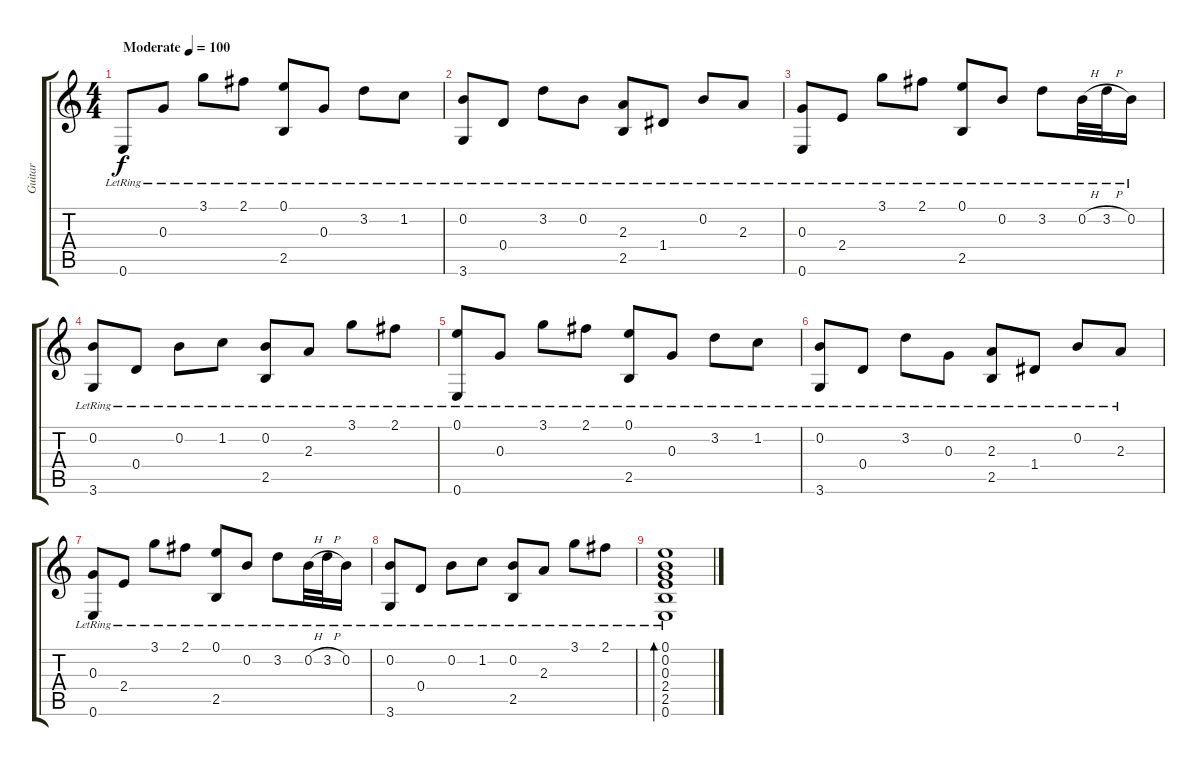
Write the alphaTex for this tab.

\track ("Guitar" "Guitar") {instrument acousticguitarsteel}
\staff {score tabs}
\tuning (E4 B3 G3 D3 A2 E2) {hide}
\ts (4 4)
\tempo (100 "Moderate")
\clef g2
\ks c
0.6{lr}.8{dy f instrument acousticguitarsteel} 0.3{lr}.8 3.1{lr}.8 2.1{lr}.8 (0.1{lr} 2.5{lr}).8 0.3{lr}.8 3.2{lr}.8 1.2{lr}.8 |
(0.2{lr} 3.6{lr}).8 0.4{lr}.8 3.2{lr}.8 0.2{lr}.8 (2.3{lr} 2.5{lr}).8 1.4{lr}.8 0.2{lr}.8 2.3{lr}.8 |
(0.3{lr} 0.6{lr}).8 2.4{lr}.8 3.1{lr}.8 2.1{lr}.8 (0.1{lr} 2.5{lr}).8 0.2{lr}.8 3.2{lr}.8 0.2{h lr}.32 3.2{h lr}.32 0.2{lr}.16 |
(0.2{lr} 3.6{lr}).8 0.4{lr}.8 0.2{lr}.8 1.2{lr}.8 (0.2{lr} 2.5{lr}).8 2.3{lr}.8 3.1{lr}.8 2.1{lr}.8 |
(0.1{lr} 0.6{lr}).8 0.3{lr}.8 3.1{lr}.8 2.1{lr}.8 (0.1{lr} 2.5{lr}).8 0.3{lr}.8 3.2{lr}.8 1.2{lr}.8 |
(0.2{lr} 3.6{lr}).8 0.4{lr}.8 3.2{lr}.8 0.3{lr}.8 (2.3{lr} 2.5{lr}).8 1.4{lr}.8 0.2{lr}.8 2.3{lr}.8 |
(0.3{lr} 0.6{lr}).8 2.4{lr}.8 3.1{lr}.8 2.1{lr}.8 (0.1{lr} 2.5{lr}).8 0.2{lr}.8 3.2{lr}.8 0.2{h lr}.32 3.2{h lr}.32 0.2{lr}.16 |
(0.2{lr} 3.6{lr}).8 0.4{lr}.8 0.2{lr}.8 1.2{lr}.8 (0.2{lr} 2.5{lr}).8 2.3{lr}.8 3.1{lr}.8 2.1{lr}.8 |
(0.1{lr} 0.2{lr} 0.3{lr} 2.4{lr} 2.5{lr} 0.6{lr}).1{bd 240}
